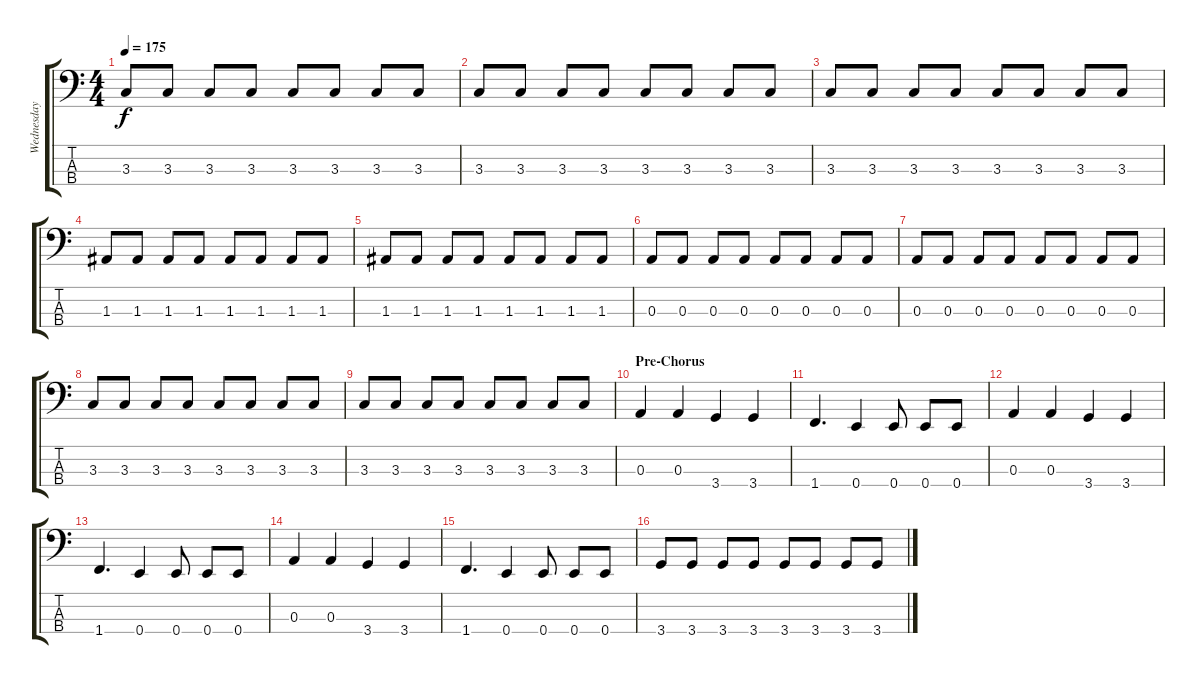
\track ("Wednesday 13 (Bass)" "Wednesday ") {instrument electricbasspick}
\staff {score tabs}
\tuning (G2 D2 A1 E1) {hide}
\ts (4 4)
\tempo 175
\clef f4
\ks c
3.3.8{dy f} 3.3.8 3.3.8 3.3.8 3.3.8 3.3.8 3.3.8 3.3.8 |
3.3.8 3.3.8 3.3.8 3.3.8 3.3.8 3.3.8 3.3.8 3.3.8 |
3.3.8 3.3.8 3.3.8 3.3.8 3.3.8 3.3.8 3.3.8 3.3.8 |
1.3.8 1.3.8 1.3.8 1.3.8 1.3.8 1.3.8 1.3.8 1.3.8 |
1.3.8 1.3.8 1.3.8 1.3.8 1.3.8 1.3.8 1.3.8 1.3.8 |
0.3.8 0.3.8 0.3.8 0.3.8 0.3.8 0.3.8 0.3.8 0.3.8 |
0.3.8 0.3.8 0.3.8 0.3.8 0.3.8 0.3.8 0.3.8 0.3.8 |
3.3.8 3.3.8 3.3.8 3.3.8 3.3.8 3.3.8 3.3.8 3.3.8 |
3.3.8 3.3.8 3.3.8 3.3.8 3.3.8 3.3.8 3.3.8 3.3.8 |
\section ("" "Pre-Chorus")
0.3.4 0.3.4 3.4.4 3.4.4 |
1.4.4{d} 0.4.4 0.4.8 0.4.8 0.4.8 |
0.3.4 0.3.4 3.4.4 3.4.4 |
1.4.4{d} 0.4.4 0.4.8 0.4.8 0.4.8 |
0.3.4 0.3.4 3.4.4 3.4.4 |
1.4.4{d} 0.4.4 0.4.8 0.4.8 0.4.8 |
3.4.8 3.4.8 3.4.8 3.4.8 3.4.8 3.4.8 3.4.8 3.4.8
